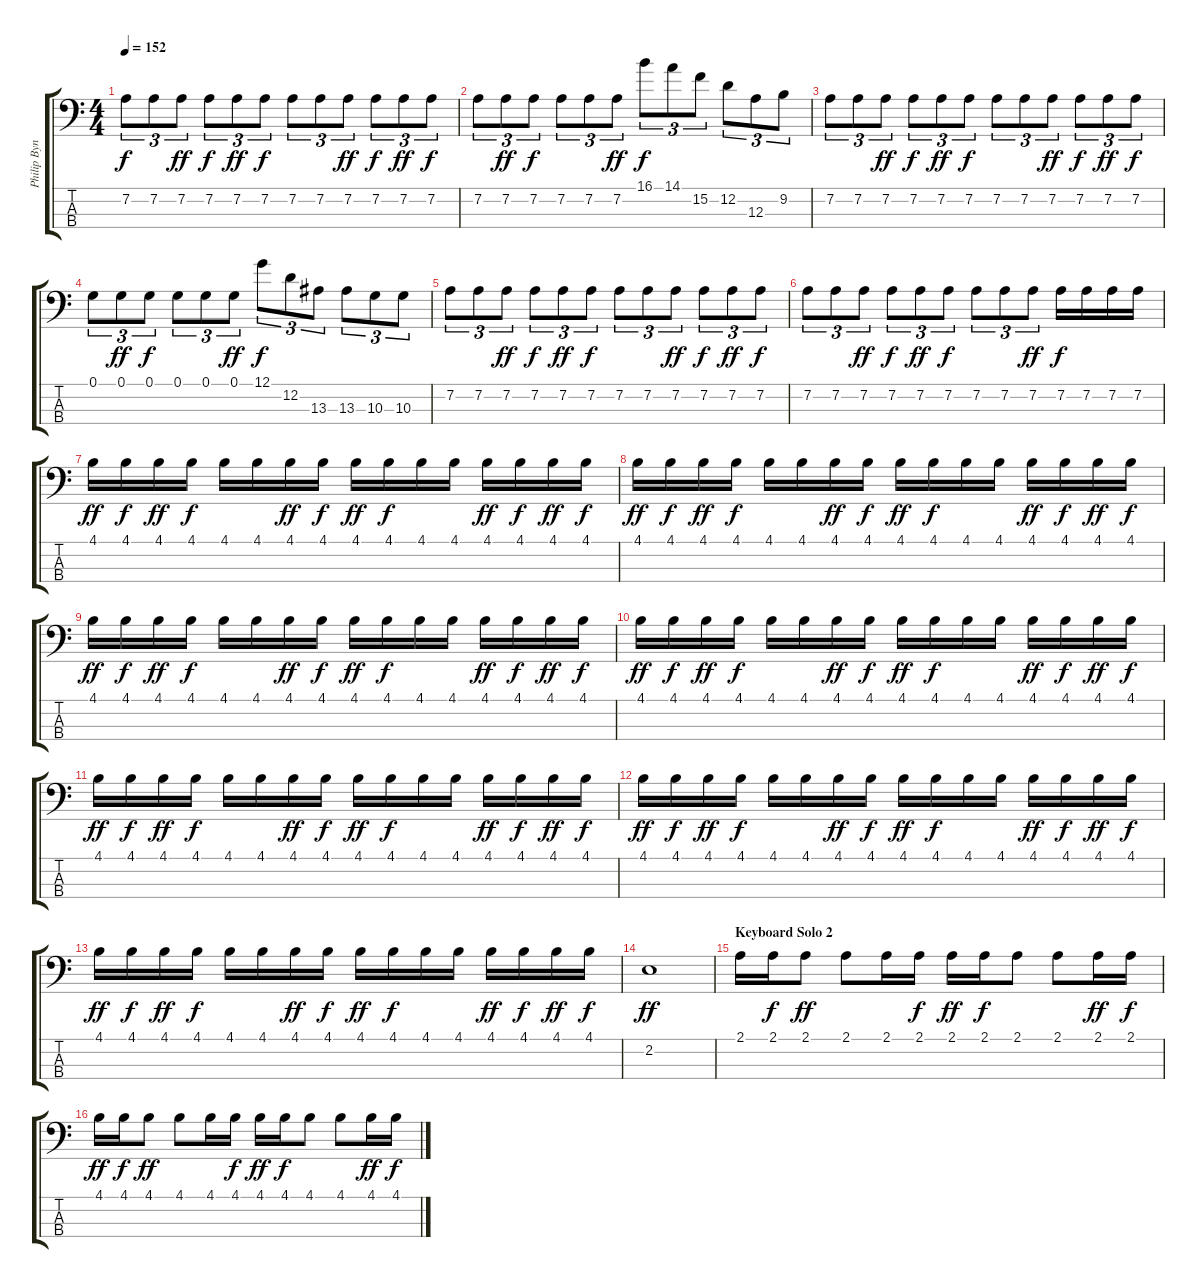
\track ("Philip Bynoe" "Philip Byn") {instrument electricbasspick}
\staff {score tabs}
\tuning (G2 D2 A1 E1) {hide}
\ts (4 4)
\tempo 152
\clef f4
\ks c
7.2.8{tu (3 2) dy f} 7.2.8{tu (3 2)} 7.2.8{tu (3 2) dy ff} 7.2.8{tu (3 2) dy f} 7.2.8{tu (3 2) dy ff} 7.2.8{tu (3 2) dy f} 7.2.8{tu (3 2)} 7.2.8{tu (3 2)} 7.2.8{tu (3 2) dy ff} 7.2.8{tu (3 2) dy f} 7.2.8{tu (3 2) dy ff} 7.2.8{tu (3 2) dy f} |
7.2.8{tu (3 2)} 7.2.8{tu (3 2) dy ff} 7.2.8{tu (3 2) dy f} 7.2.8{tu (3 2)} 7.2.8{tu (3 2)} 7.2.8{tu (3 2) dy ff} 16.1.8{tu (3 2) dy f} 14.1.8{tu (3 2)} 15.2.8{tu (3 2)} 12.2.8{tu (3 2)} 12.3.8{tu (3 2)} 9.2.8{tu (3 2)} |
7.2.8{tu (3 2)} 7.2.8{tu (3 2)} 7.2.8{tu (3 2) dy ff} 7.2.8{tu (3 2) dy f} 7.2.8{tu (3 2) dy ff} 7.2.8{tu (3 2) dy f} 7.2.8{tu (3 2)} 7.2.8{tu (3 2)} 7.2.8{tu (3 2) dy ff} 7.2.8{tu (3 2) dy f} 7.2.8{tu (3 2) dy ff} 7.2.8{tu (3 2) dy f} |
0.1.8{tu (3 2)} 0.1.8{tu (3 2) dy ff} 0.1.8{tu (3 2) dy f} 0.1.8{tu (3 2)} 0.1.8{tu (3 2)} 0.1.8{tu (3 2) dy ff} 12.1.8{tu (3 2) dy f} 12.2.8{tu (3 2)} 13.3.8{tu (3 2)} 13.3.8{tu (3 2)} 10.3.8{tu (3 2)} 10.3.8{tu (3 2)} |
7.2.8{tu (3 2)} 7.2.8{tu (3 2)} 7.2.8{tu (3 2) dy ff} 7.2.8{tu (3 2) dy f} 7.2.8{tu (3 2) dy ff} 7.2.8{tu (3 2) dy f} 7.2.8{tu (3 2)} 7.2.8{tu (3 2)} 7.2.8{tu (3 2) dy ff} 7.2.8{tu (3 2) dy f} 7.2.8{tu (3 2) dy ff} 7.2.8{tu (3 2) dy f} |
7.2.8{tu (3 2)} 7.2.8{tu (3 2)} 7.2.8{tu (3 2) dy ff} 7.2.8{tu (3 2) dy f} 7.2.8{tu (3 2) dy ff} 7.2.8{tu (3 2) dy f} 7.2.8{tu (3 2)} 7.2.8{tu (3 2)} 7.2.8{tu (3 2) dy ff} 7.2.16{dy f} 7.2.16 7.2.16 7.2.16 |
4.1.16{dy ff} 4.1.16{dy f} 4.1.16{dy ff} 4.1.16{dy f} 4.1.16 4.1.16 4.1.16{dy ff} 4.1.16{dy f} 4.1.16{dy ff} 4.1.16{dy f} 4.1.16 4.1.16 4.1.16{dy ff} 4.1.16{dy f} 4.1.16{dy ff} 4.1.16{dy f} |
4.1.16{dy ff} 4.1.16{dy f} 4.1.16{dy ff} 4.1.16{dy f} 4.1.16 4.1.16 4.1.16{dy ff} 4.1.16{dy f} 4.1.16{dy ff} 4.1.16{dy f} 4.1.16 4.1.16 4.1.16{dy ff} 4.1.16{dy f} 4.1.16{dy ff} 4.1.16{dy f} |
4.1.16{dy ff} 4.1.16{dy f} 4.1.16{dy ff} 4.1.16{dy f} 4.1.16 4.1.16 4.1.16{dy ff} 4.1.16{dy f} 4.1.16{dy ff} 4.1.16{dy f} 4.1.16 4.1.16 4.1.16{dy ff} 4.1.16{dy f} 4.1.16{dy ff} 4.1.16{dy f} |
4.1.16{dy ff} 4.1.16{dy f} 4.1.16{dy ff} 4.1.16{dy f} 4.1.16 4.1.16 4.1.16{dy ff} 4.1.16{dy f} 4.1.16{dy ff} 4.1.16{dy f} 4.1.16 4.1.16 4.1.16{dy ff} 4.1.16{dy f} 4.1.16{dy ff} 4.1.16{dy f} |
4.1.16{dy ff} 4.1.16{dy f} 4.1.16{dy ff} 4.1.16{dy f} 4.1.16 4.1.16 4.1.16{dy ff} 4.1.16{dy f} 4.1.16{dy ff} 4.1.16{dy f} 4.1.16 4.1.16 4.1.16{dy ff} 4.1.16{dy f} 4.1.16{dy ff} 4.1.16{dy f} |
4.1.16{dy ff} 4.1.16{dy f} 4.1.16{dy ff} 4.1.16{dy f} 4.1.16 4.1.16 4.1.16{dy ff} 4.1.16{dy f} 4.1.16{dy ff} 4.1.16{dy f} 4.1.16 4.1.16 4.1.16{dy ff} 4.1.16{dy f} 4.1.16{dy ff} 4.1.16{dy f} |
4.1.16{dy ff} 4.1.16{dy f} 4.1.16{dy ff} 4.1.16{dy f} 4.1.16 4.1.16 4.1.16{dy ff} 4.1.16{dy f} 4.1.16{dy ff} 4.1.16{dy f} 4.1.16 4.1.16 4.1.16{dy ff} 4.1.16{dy f} 4.1.16{dy ff} 4.1.16{dy f} |
2.2.1{dy ff} |
\section ("" "Keyboard Solo 2")
2.1.16 2.1.16{dy f} 2.1.8{dy ff} 2.1.8 2.1.16 2.1.16{dy f} 2.1.16{dy ff} 2.1.16{dy f} 2.1.8 2.1.8 2.1.16{dy ff} 2.1.16{dy f} |
4.1.16{dy ff} 4.1.16{dy f} 4.1.8{dy ff} 4.1.8 4.1.16 4.1.16{dy f} 4.1.16{dy ff} 4.1.16{dy f} 4.1.8 4.1.8 4.1.16{dy ff} 4.1.16{dy f}
